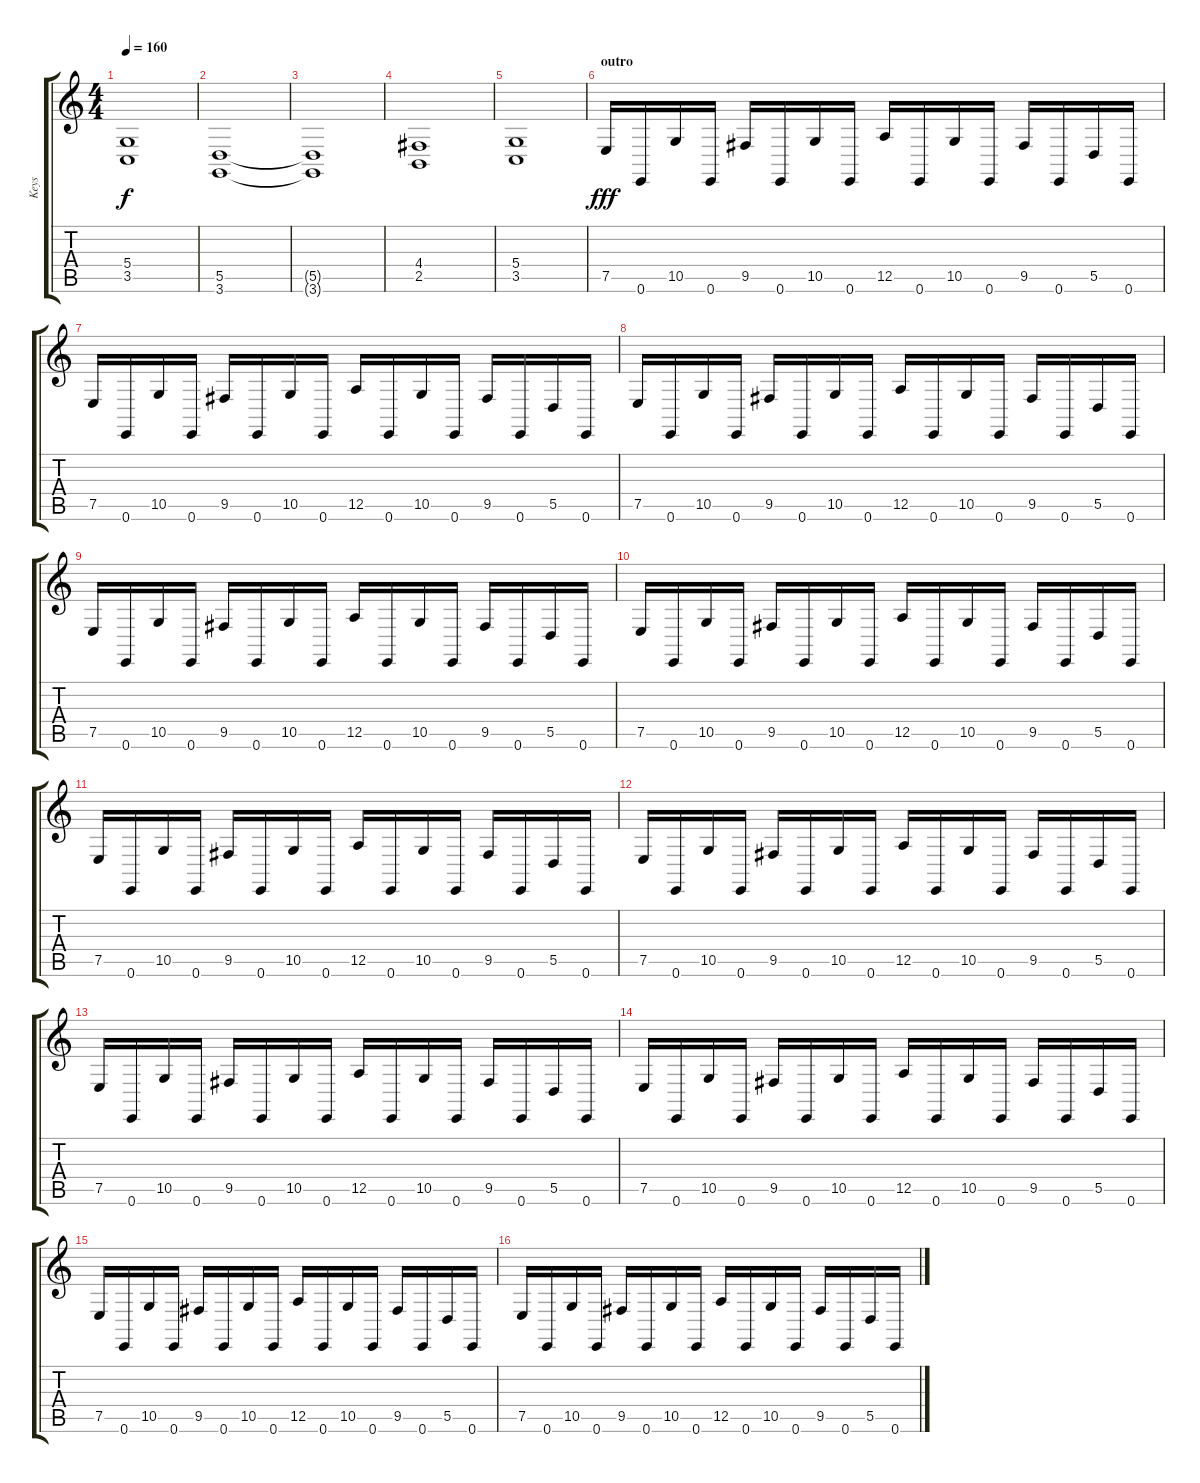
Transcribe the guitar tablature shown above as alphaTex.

\track ("Keys" "Keys") {instrument churchorgan}
\staff {score tabs}
\tuning (E4 B3 G3 D3 A2 E2) {hide}
\ts (4 4)
\tempo 160
\clef g2
\ks c
(5.4 3.5).1{dy f} |
(5.5 3.6).1 |
(5.5{t} 3.6{t}).1 |
(4.4 2.5).1 |
(5.4 3.5).1 |
\section ("" "outro")
7.5.16{dy fff volume 15 balance 8 instrument churchorgan} 0.6.16 10.5.16 0.6.16 9.5.16 0.6.16 10.5.16 0.6.16 12.5.16 0.6.16 10.5.16 0.6.16 9.5.16 0.6.16 5.5.16 0.6.16 |
7.5.16 0.6.16 10.5.16 0.6.16 9.5.16 0.6.16 10.5.16 0.6.16 12.5.16 0.6.16 10.5.16 0.6.16 9.5.16 0.6.16 5.5.16 0.6.16 |
7.5.16 0.6.16 10.5.16 0.6.16 9.5.16 0.6.16 10.5.16 0.6.16 12.5.16 0.6.16 10.5.16 0.6.16 9.5.16 0.6.16 5.5.16 0.6.16 |
7.5.16 0.6.16 10.5.16 0.6.16 9.5.16 0.6.16 10.5.16 0.6.16 12.5.16 0.6.16 10.5.16 0.6.16 9.5.16 0.6.16 5.5.16 0.6.16 |
7.5.16 0.6.16 10.5.16 0.6.16 9.5.16 0.6.16 10.5.16 0.6.16 12.5.16 0.6.16 10.5.16 0.6.16 9.5.16 0.6.16 5.5.16 0.6.16 |
7.5.16 0.6.16 10.5.16 0.6.16 9.5.16 0.6.16 10.5.16 0.6.16 12.5.16 0.6.16 10.5.16 0.6.16 9.5.16 0.6.16 5.5.16 0.6.16 |
7.5.16 0.6.16 10.5.16 0.6.16 9.5.16 0.6.16 10.5.16 0.6.16 12.5.16 0.6.16 10.5.16 0.6.16 9.5.16 0.6.16 5.5.16 0.6.16 |
7.5.16 0.6.16 10.5.16 0.6.16 9.5.16 0.6.16 10.5.16 0.6.16 12.5.16 0.6.16 10.5.16 0.6.16 9.5.16 0.6.16 5.5.16 0.6.16 |
7.5.16 0.6.16 10.5.16 0.6.16 9.5.16 0.6.16 10.5.16 0.6.16 12.5.16 0.6.16 10.5.16 0.6.16 9.5.16 0.6.16 5.5.16 0.6.16 |
7.5.16 0.6.16 10.5.16 0.6.16 9.5.16 0.6.16 10.5.16 0.6.16 12.5.16 0.6.16 10.5.16 0.6.16 9.5.16 0.6.16 5.5.16 0.6.16 |
7.5.16 0.6.16 10.5.16 0.6.16 9.5.16 0.6.16 10.5.16 0.6.16 12.5.16 0.6.16 10.5.16 0.6.16 9.5.16 0.6.16 5.5.16 0.6.16
